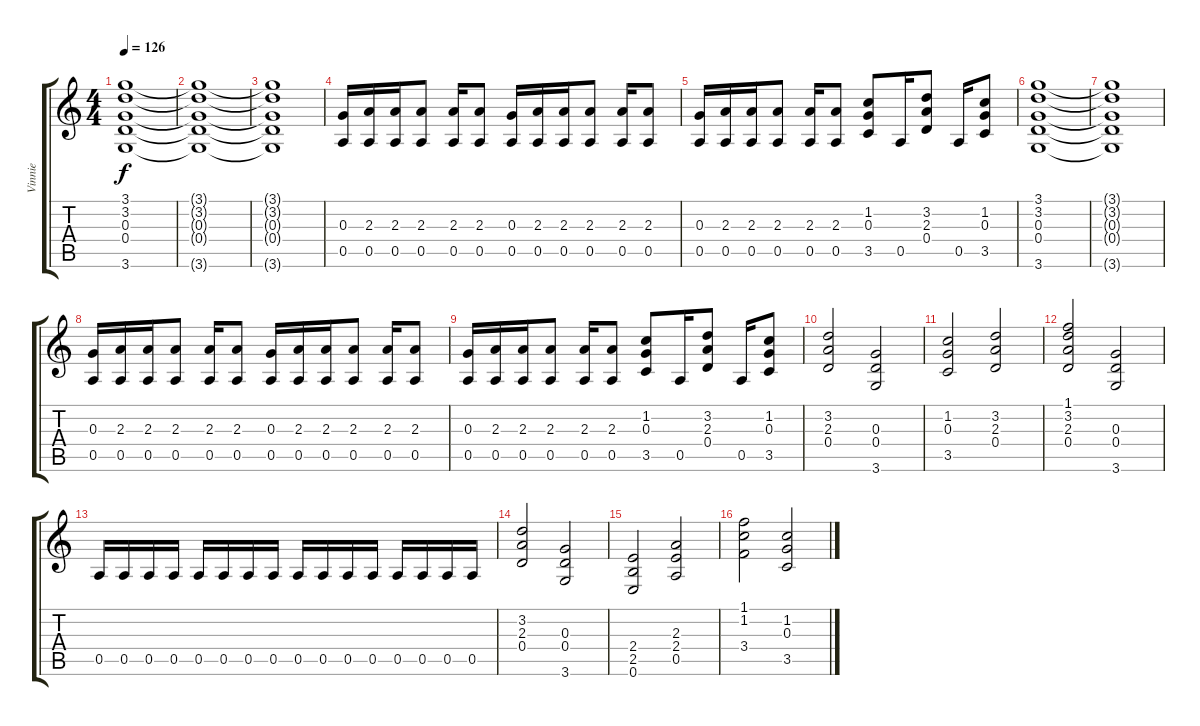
\track ("Vinnie" "Vinnie") {instrument distortionguitar}
\staff {score tabs}
\tuning (E4 B3 G3 D3 A2 E2) {hide}
\ts (4 4)
\tempo 126
\clef g2
\ks c
(3.1{t} 3.2{t} 0.3{t} 0.4{t} 3.6{t}).1{dy f} |
(3.1{t} 3.2{t} 0.3{t} 0.4{t} 3.6{t}).1 |
(3.1{t} 3.2{t} 0.3{t} 0.4{t} 3.6{t}).1 |
(0.3 0.5).16 (2.3 0.5).16 (2.3 0.5).16 (2.3 0.5).8 (2.3 0.5).16 (2.3 0.5).8 (0.3 0.5).16 (2.3 0.5).16 (2.3 0.5).16 (2.3 0.5).8 (2.3 0.5).16 (2.3 0.5).8 |
(0.3 0.5).16 (2.3 0.5).16 (2.3 0.5).16 (2.3 0.5).8 (2.3 0.5).16 (2.3 0.5).8 (1.2 0.3 3.5).8 0.5.16 (3.2 2.3 0.4).8 0.5.16 (1.2 0.3 3.5).8 |
(3.1 3.2 0.3 0.4 3.6).1 |
(3.1{t} 3.2{t} 0.3{t} 0.4{t} 3.6{t}).1 |
(0.3 0.5).16 (2.3 0.5).16 (2.3 0.5).16 (2.3 0.5).8 (2.3 0.5).16 (2.3 0.5).8 (0.3 0.5).16 (2.3 0.5).16 (2.3 0.5).16 (2.3 0.5).8 (2.3 0.5).16 (2.3 0.5).8 |
(0.3 0.5).16 (2.3 0.5).16 (2.3 0.5).16 (2.3 0.5).8 (2.3 0.5).16 (2.3 0.5).8 (1.2 0.3 3.5).8 0.5.16 (3.2 2.3 0.4).8 0.5.16 (1.2 0.3 3.5).8 |
(3.2 2.3 0.4).2 (0.3 0.4 3.6).2 |
(1.2 0.3 3.5).2 (3.2 2.3 0.4).2 |
(1.1 3.2 2.3 0.4).2 (0.3 0.4 3.6).2 |
0.5.16 0.5.16 0.5.16 0.5.16 0.5.16 0.5.16 0.5.16 0.5.16 0.5.16 0.5.16 0.5.16 0.5.16 0.5.16 0.5.16 0.5.16 0.5.16 |
(3.2 2.3 0.4).2 (0.3 0.4 3.6).2 |
(2.4 2.5 0.6).2 (2.3 2.4 0.5).2 |
(1.1 1.2 3.4).2 (1.2 0.3 3.5).2
